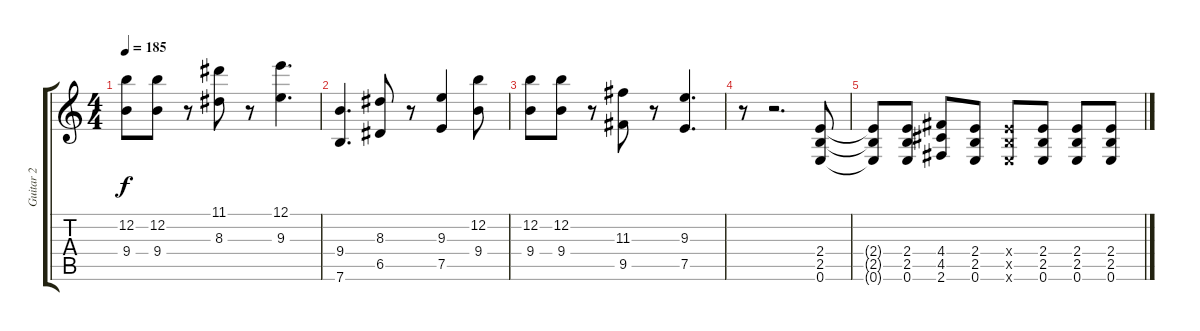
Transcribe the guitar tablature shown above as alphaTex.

\track ("Guitar 2" "Guitar 2") {instrument overdrivenguitar}
\staff {score tabs}
\tuning (E4 B3 G3 D3 A2 E2) {hide}
\ts (4 4)
\tempo 185
\clef g2
\ks c
(12.2 9.4).8{dy f} (12.2 9.4).8 r.8 (11.1 8.3).8 r.8 (12.1 9.3).4{d} |
(9.4 7.6).4{d} (8.3 6.5).8 r.8 (9.3 7.5).4 (12.2 9.4).8 |
(12.2 9.4).8 (12.2 9.4).8 r.8 (11.3 9.5).8 r.8 (9.3 7.5).4{d} |
r.8 r.2{d} (2.4 2.5 0.6).8 |
(2.4{t} 2.5{t} 0.6{t}).8 (2.4 2.5 0.6).8 (4.4 4.5 2.6).8 (2.4 2.5 0.6).8 (2.4{x} 2.5{x} 0.6{x}).8 (2.4 2.5 0.6).8 (2.4 2.5 0.6).8 (2.4 2.5 0.6).8
